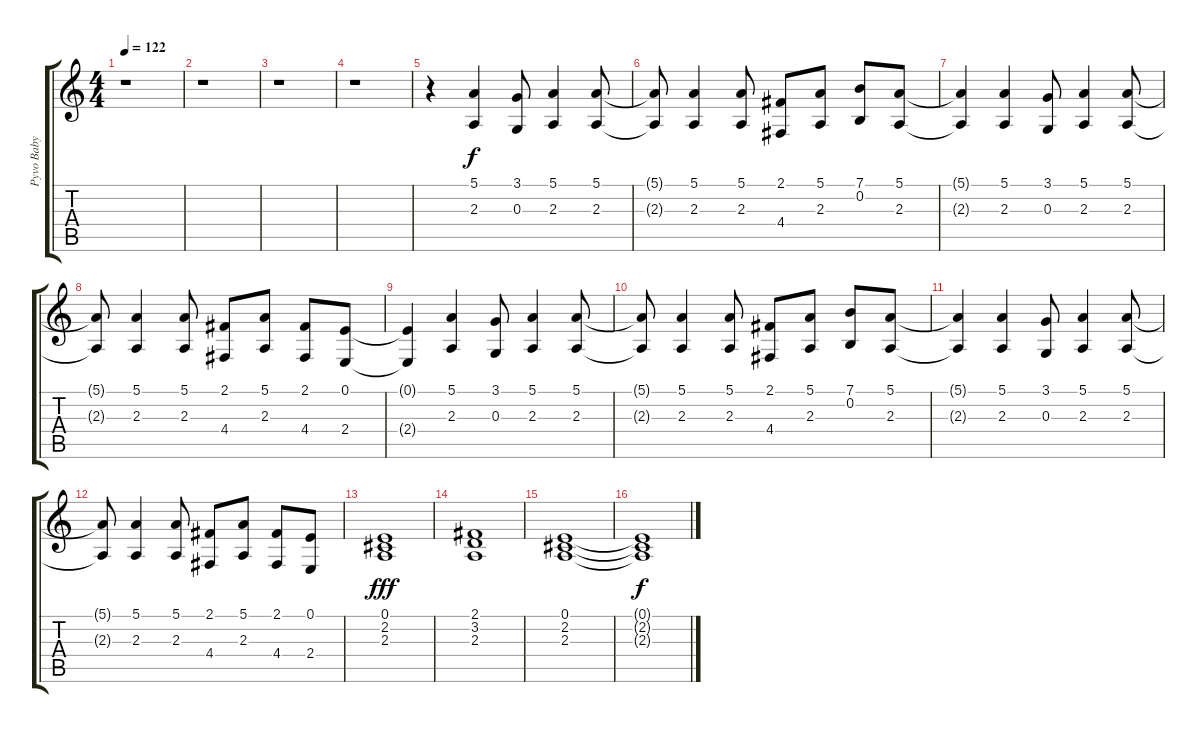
\track ("Pyvo Baby Papirosy" "Pyvo Baby ") {instrument altosax}
\staff {score tabs}
\tuning (E4 B3 G3 D3 A2 E2) {hide}
\ts (4 4)
\tempo 122
\clef g2
\ks c
r.1{dy f} |
r.1 |
r.1 |
r.1 |
r.4 (5.1 2.3).4 (3.1 0.3).8 (5.1 2.3).4 (5.1 2.3).8 |
(5.1{t} 2.3{t}).8 (5.1 2.3).4 (5.1 2.3).8 (2.1 4.4).8 (5.1 2.3).8 (7.1 0.2).8 (5.1 2.3).8 |
(5.1{t} 2.3{t}).4 (5.1 2.3).4 (3.1 0.3).8 (5.1 2.3).4 (5.1 2.3).8 |
(5.1{t} 2.3{t}).8 (5.1 2.3).4 (5.1 2.3).8 (2.1 4.4).8 (5.1 2.3).8 (2.1 4.4).8 (0.1 2.4).8 |
(0.1{t} 2.4{t}).4 (5.1 2.3).4 (3.1 0.3).8 (5.1 2.3).4 (5.1 2.3).8 |
(5.1{t} 2.3{t}).8 (5.1 2.3).4 (5.1 2.3).8 (2.1 4.4).8 (5.1 2.3).8 (7.1 0.2).8 (5.1 2.3).8 |
(5.1{t} 2.3{t}).4 (5.1 2.3).4 (3.1 0.3).8 (5.1 2.3).4 (5.1 2.3).8 |
(5.1{t} 2.3{t}).8 (5.1 2.3).4 (5.1 2.3).8 (2.1 4.4).8 (5.1 2.3).8 (2.1 4.4).8 (0.1 2.4).8 |
(0.1 2.2 2.3).1{dy fff} |
(2.1 3.2 2.3).1 |
(0.1 2.2 2.3).1 |
(0.1{t} 2.2{t} 2.3{t}).1{dy f}
